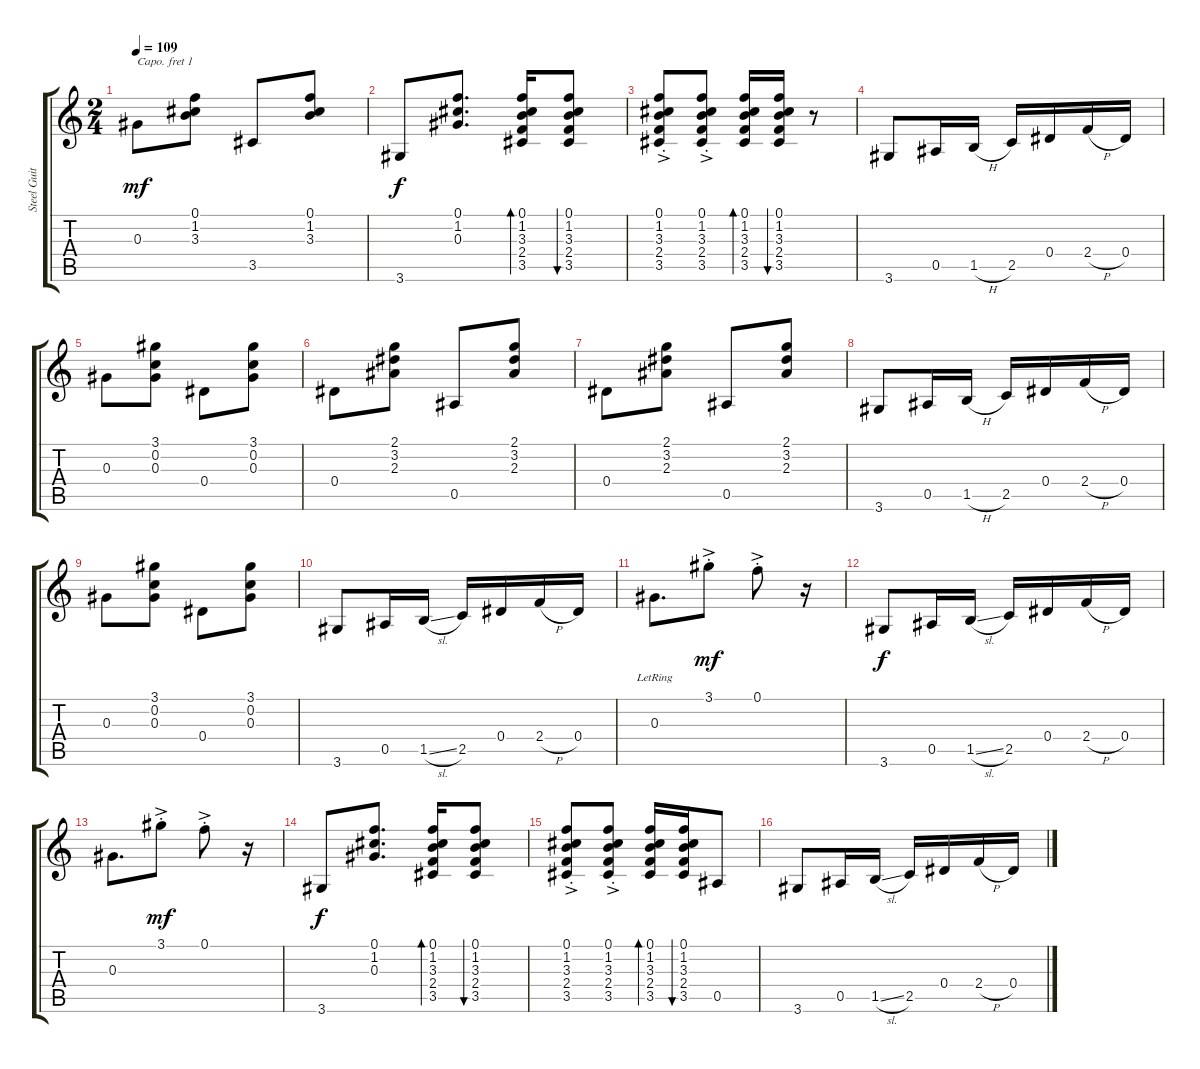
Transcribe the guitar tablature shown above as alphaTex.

\track ("Steel Guitar" "Steel Guit") {instrument acousticguitarsteel}
\staff {score tabs}
\capo 1
\tuning (E4 B3 G3 D3 A2 E2) {hide}
\ts (2 4)
\tempo 109
\clef g2
\ks c
0.3.8{dy mf} (0.1 1.2 3.3).8 3.5.8 (0.1 1.2 3.3).8 |
3.6.8{dy f} (0.1 1.2 0.3).8{d} (0.1 1.2 3.3 2.4 3.5).16{bd 30} (0.1 1.2 3.3 2.4 3.5).8{bu 30} |
(0.1 1.2{ac st} 3.3 2.4 3.5).8 (0.1 1.2{ac st} 3.3 2.4 3.5).8 (0.1 1.2 3.3 2.4 3.5).16{bd 30} (0.1 1.2 3.3 2.4 3.5).16{bu 30} r.8 |
3.6.8 0.5.16 1.5{h}.16 2.5.16 0.4.16 2.4{h}.16 0.4.16 |
0.3.8 (3.1 0.2 0.3).8 0.4.8 (3.1 0.2 0.3).8 |
0.4.8 (2.1 3.2 2.3).8 0.5.8 (2.1 3.2 2.3).8 |
0.4.8 (2.1 3.2 2.3).8 0.5.8 (2.1 3.2 2.3).8 |
3.6.8 0.5.16 1.5{h}.16 2.5.16 0.4.16 2.4{h}.16 0.4.16 |
0.3.8 (3.1 0.2 0.3).8 0.4.8 (3.1 0.2 0.3).8 |
3.6.8 0.5.16 1.5{sl}.16 2.5.16 0.4.16 2.4{h}.16 0.4.16 |
0.3{lr}.8{d} 3.1{ac st}.8{dy mf} 0.1{ac st}.8 r.16 |
3.6.8{dy f} 0.5.16 1.5{sl}.16 2.5.16 0.4.16 2.4{h}.16 0.4.16 |
0.3.8{d} 3.1{ac st}.8{dy mf} 0.1{ac st}.8 r.16 |
3.6.8{dy f} (0.1 1.2 0.3).8{d} (0.1 1.2 3.3 2.4 3.5).16{bd 30} (0.1 1.2 3.3 2.4 3.5).8{bu 30} |
(0.1 1.2{ac st} 3.3 2.4 3.5).8 (0.1 1.2{ac st} 3.3 2.4 3.5).8 (0.1 1.2 3.3 2.4 3.5).16{bd 30} (0.1 1.2 3.3 2.4 3.5).16{bu 30} 0.5.8 |
3.6.8 0.5.16 1.5{sl}.16 2.5.16 0.4.16 2.4{h}.16 0.4.16
